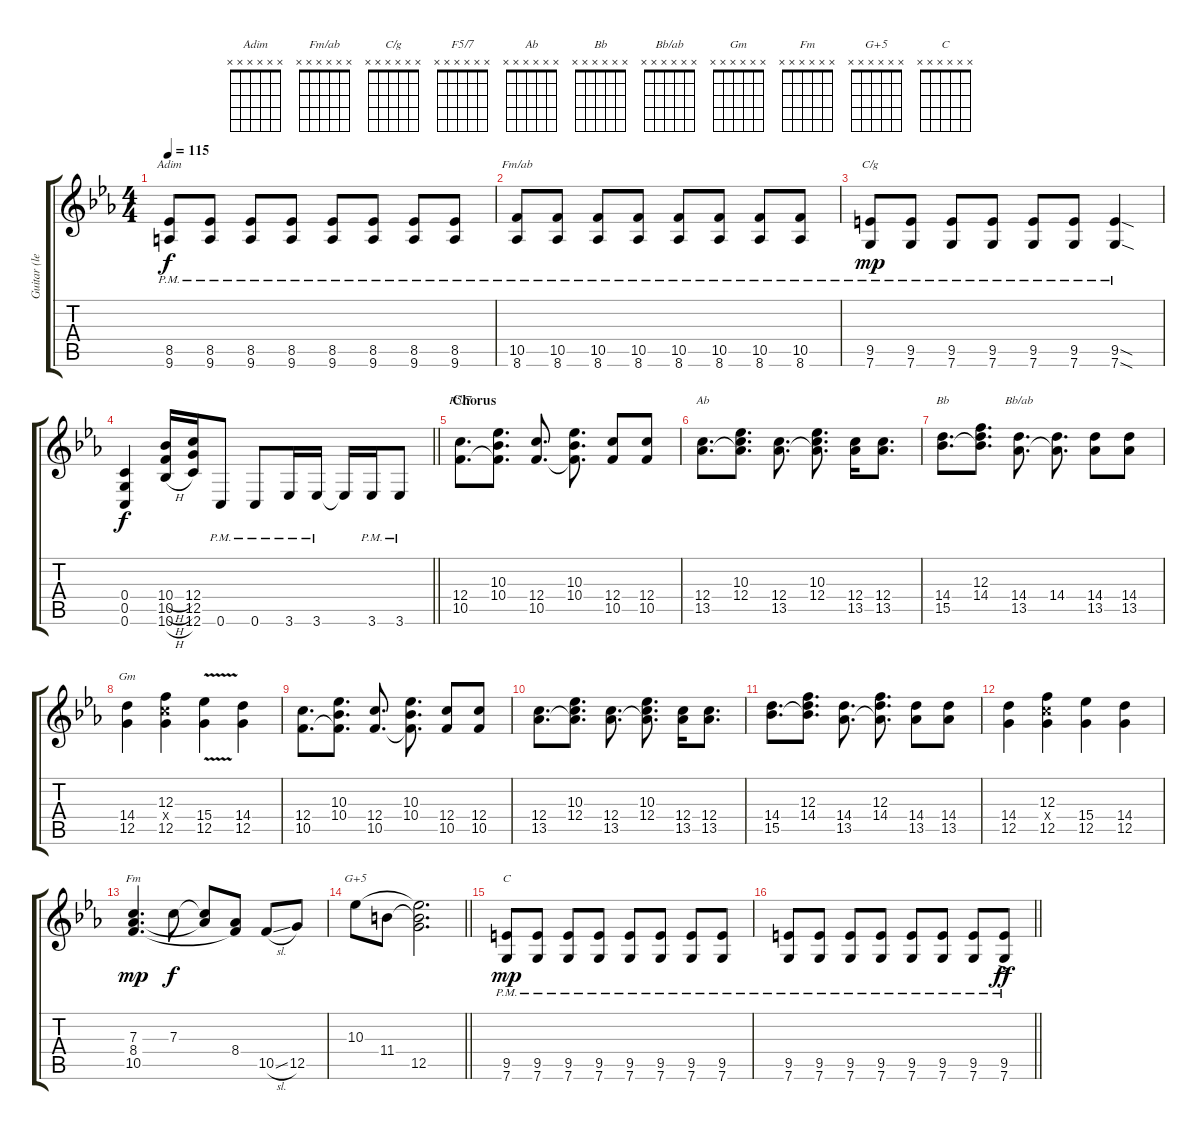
\track ("Guitar (left)" "Guitar (le") {instrument overdrivenguitar}
\staff {score tabs}
\tuning (D4 A3 F3 C3 G2 C2) {hide}
\chord ("Adim" x x x x x x)
\chord ("Fm/ab" x x x x x x)
\chord ("C/g" x x x x x x)
\chord ("F5/7" x x x x x x)
\chord ("Ab" x x x x x x)
\chord ("Bb" x x x x x x)
\chord ("Bb/ab" x x x x x x)
\chord ("Gm" x x x x x x)
\chord ("Fm" x x x x x x)
\chord ("G+5" x x x x x x)
\chord ("C" x x x x x x)
\ts (4 4)
\tempo 115
\clef g2
\ks cminor
(8.5{pm} 9.6{pm}).8{ch "Adim" dy f} (8.5{pm} 9.6{pm}).8 (8.5{pm} 9.6{pm}).8 (8.5{pm} 9.6{pm}).8 (8.5{pm} 9.6{pm}).8 (8.5{pm} 9.6{pm}).8 (8.5{pm} 9.6{pm}).8 (8.5{pm} 9.6{pm}).8 |
(10.5{pm} 8.6{pm}).8{ch "Fm/ab"} (10.5{pm} 8.6{pm}).8 (10.5{pm} 8.6{pm}).8 (10.5{pm} 8.6{pm}).8 (10.5{pm} 8.6{pm}).8 (10.5{pm} 8.6{pm}).8 (10.5{pm} 8.6{pm}).8 (10.5{pm} 8.6{pm}).8 |
(9.5{pm} 7.6{pm}).8{ch "C/g" dy mp} (9.5{pm} 7.6{pm}).8 (9.5{pm} 7.6{pm}).8 (9.5{pm} 7.6{pm}).8 (9.5{pm} 7.6{pm}).8 (9.5{pm} 7.6{pm}).8 (9.5{sod pm} 7.6{sod pm}).4 |
\barLineRight lightlight
(0.4 0.5 0.6).4{dy f} (10.4{h} 10.5{h} 10.6{h}).16 (12.4 12.5 12.6).16 0.6{pm}.8 0.6{pm}.8 3.6{pm}.16 3.6{pm}.16 3.6{t}.16 3.6{pm}.16 3.6{pm}.8 |
\section ("" "Chorus")
(12.4 10.5).8{d ch "F5/7"} (10.3 10.4 10.5{t}).8{d} (12.4 10.5).8{d} (10.3 10.4 10.5{t}).8{d} (12.4 10.5).8 (12.4 10.5).8 |
(12.4 13.5).8{d ch "Ab"} (10.3 12.4 13.5{t}).8{d} (12.4 13.5).8{d} (10.3 12.4 13.5{t}).8{d} (12.4 13.5).16 (12.4 13.5).8{d} |
(14.4 15.5).8{d ch "Bb"} (12.3 14.4 15.5{t}).8{d} (14.4 13.5).8{d ch "Bb/ab"} (14.4 13.5{t}).8{d} (14.4 13.5).8 (14.4 13.5).8 |
(14.4 12.5).4{ch "Gm"} (12.3 12.4{x} 12.5).4 (15.4{v} 12.5{v}).4 (14.4 12.5).4 |
(12.4 10.5).8{d} (10.3 10.4 10.5{t}).8{d} (12.4 10.5).8{d} (10.3 10.4 10.5{t}).8{d} (12.4 10.5).8 (12.4 10.5).8 |
(12.4 13.5).8{d} (10.3 12.4 13.5{t}).8{d} (12.4 13.5).8{d} (10.3 12.4 13.5{t}).8{d} (12.4 13.5).16 (12.4 13.5).8{d} |
(14.4 15.5).8{d} (12.3 14.4 15.5{t}).8{d} (14.4 13.5).8{d} (12.3 14.4 13.5{t}).8{d} (14.4 13.5).8 (14.4 13.5).8 |
(14.4 12.5).4 (12.3 12.4{x} 12.5).4 (15.4 12.5).4 (14.4 12.5).4 |
(7.3 8.4 10.5).4{d ch "Fm" dy mp instrument electricguitarclean} 7.3.8{dy f} (7.3{t} 8.4{t}).8 (8.4 10.5{t}).8 10.5{sl}.8 12.5.8 |
\barLineRight lightlight
10.3.8{ch "G+5"} 11.4.8 (10.3{t} 11.4{t} 12.5).2{d} |
\section ("" "")
(9.5{pm} 7.6{pm}).8{ch "C" dy mp instrument overdrivenguitar} (9.5{pm} 7.6{pm}).8 (9.5{pm} 7.6{pm}).8 (9.5{pm} 7.6{pm}).8 (9.5{pm} 7.6{pm}).8 (9.5{pm} 7.6{pm}).8 (9.5{pm} 7.6{pm}).8 (9.5{pm} 7.6{pm}).8 |
\barLineRight lightlight
(9.5{pm} 7.6{pm}).8 (9.5{pm} 7.6{pm}).8 (9.5{pm} 7.6{pm}).8 (9.5{pm} 7.6{pm}).8 (9.5{pm} 7.6{pm}).8 (9.5{pm} 7.6{pm}).8 (9.5{pm} 7.6{pm}).8 (9.5{ac pm} 7.6{ac pm}).8{dy ff}
